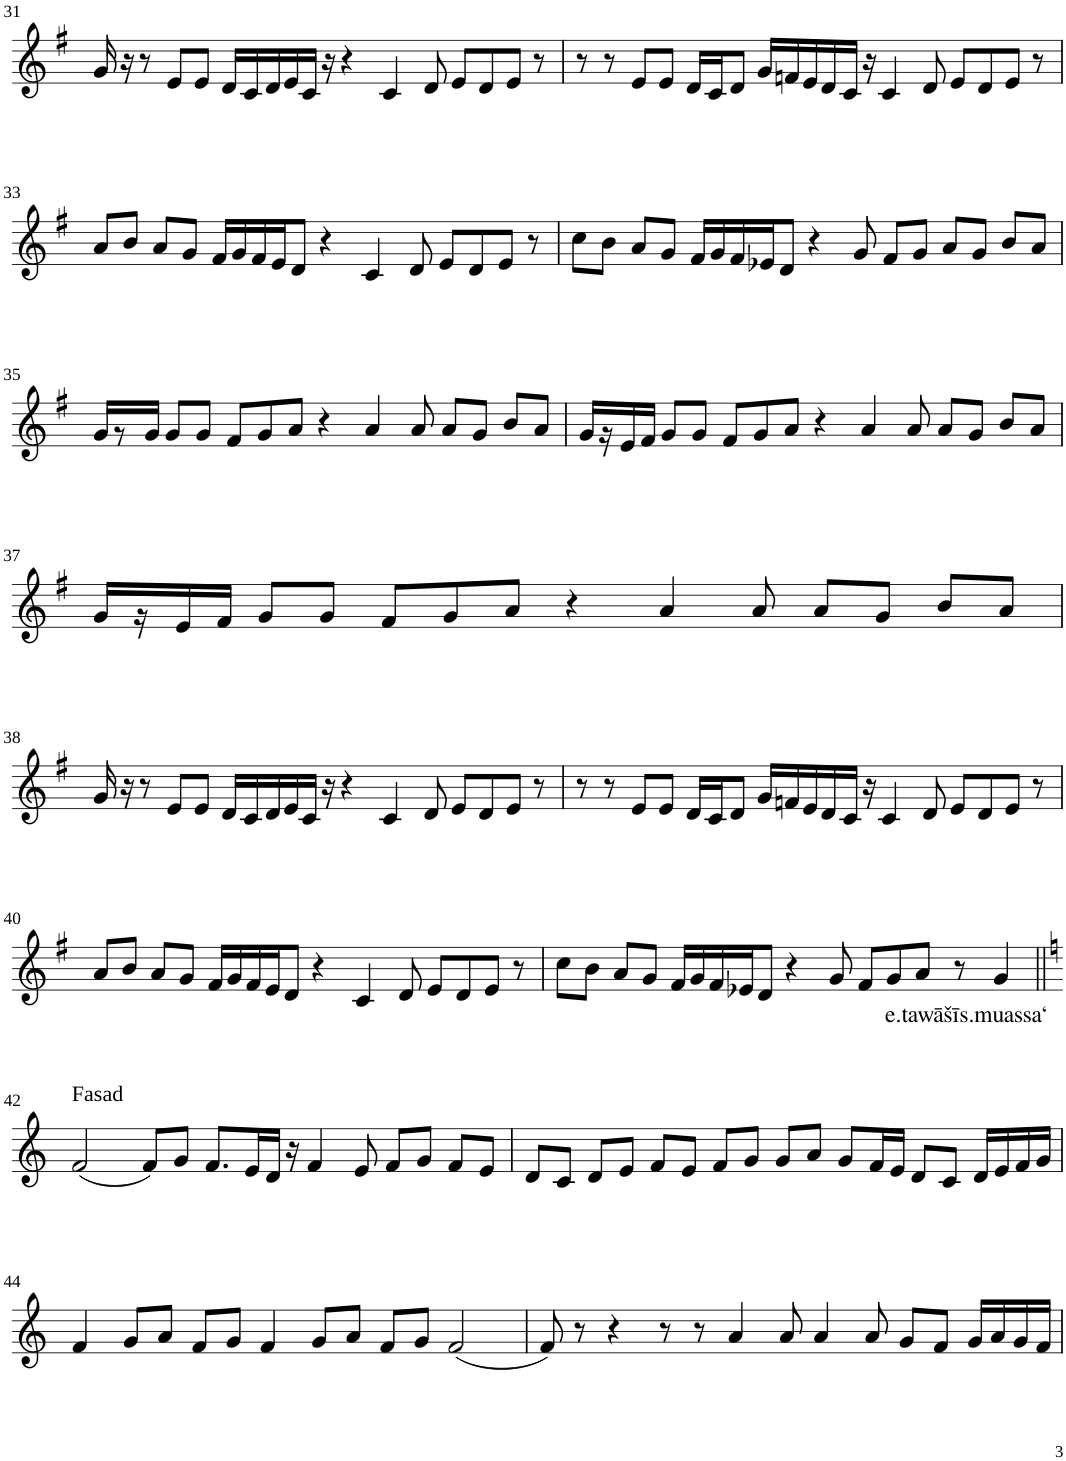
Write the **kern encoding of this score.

**kern	**text
*part1	*part1
*staff1	*staff1
*I"Violin	*
!!LO:PB:g=z
*clefG2	*
*k[f#]	*
*G:	*
*M8/4	*
=31	=31
16g/	.
16r	.
8r	.
8e/L	.
8e/J	.
16d/LL	.
16c/	.
16d/	.
16e/	.
16c/JJ	.
16r	.
4r	.
4c/	.
8d/	.
8e/L	.
8d/	.
8e/J	.
8r	.
=32	=32
8r	.
8r	.
8e/L	.
8e/J	.
16d/LL	.
16c/J	.
8d/J	.
16g/LL	.
16fn/	.
16e/	.
16d/	.
16c/JJ	.
16r	.
4c/	.
8d/	.
8e/L	.
8d/	.
8e/J	.
8r	.
!!LO:LB:g=z
=33	=33
8a/L	.
8b/J	.
8a/L	.
8g/J	.
16f#/LL	.
16g/	.
16f#/	.
16e/J	.
8d/J	.
4r	.
4c/	.
8d/	.
8e/L	.
8d/	.
8e/J	.
8r	.
=34	=34
8cc\L	.
8b\J	.
8a/L	.
8g/J	.
16f#/LL	.
16g/	.
16f#/	.
16e-X/J	.
8d/J	.
4r	.
8g/	.
8f#/L	.
8g/J	.
8a/L	.
8g/J	.
8b/L	.
8a/J	.
!!LO:LB:g=z
=35	=35
16g/KL	.
8r	.
16g/Jk	.
8g/L	.
8g/J	.
8f#/L	.
8g/	.
8a/J	.
4r	.
4a/	.
8a/	.
8a/L	.
8g/J	.
8b/L	.
8a/J	.
=36	=36
16g/LL	.
16r	.
16e/	.
16f#/JJ	.
8g/L	.
8g/J	.
8f#/L	.
8g/	.
8a/J	.
4r	.
4a/	.
8a/	.
8a/L	.
8g/J	.
8b/L	.
8a/J	.
!!LO:LB:g=z
=37	=37
16g/LL	.
16r	.
16e/	.
16f#/JJ	.
8g/L	.
8g/J	.
8f#/L	.
8g/	.
8a/J	.
4r	.
4a/	.
8a/	.
8a/L	.
8g/J	.
8b/L	.
8a/J	.
!!LO:LB:g=z
=38	=38
16g/	.
16r	.
8r	.
8e/L	.
8e/J	.
16d/LL	.
16c/	.
16d/	.
16e/	.
16c/JJ	.
16r	.
4r	.
4c/	.
8d/	.
8e/L	.
8d/	.
8e/J	.
8r	.
=39	=39
8r	.
8r	.
8e/L	.
8e/J	.
16d/LL	.
16c/J	.
8d/J	.
16g/LL	.
16fn/	.
16e/	.
16d/	.
16c/JJ	.
16r	.
4c/	.
8d/	.
8e/L	.
8d/	.
8e/J	.
8r	.
!!LO:LB:g=z
=40	=40
8a/L	.
8b/J	.
8a/L	.
8g/J	.
16f#/LL	.
16g/	.
16f#/	.
16e/J	.
8d/J	.
4r	.
4c/	.
8d/	.
8e/L	.
8d/	.
8e/J	.
8r	.
=41	=41
8cc\L	.
8b\J	.
8a/L	.
8g/J	.
16f#/LL	.
16g/	.
16f#/	.
16e-X/J	.
8d/J	.
4r	.
8g/	.
8f#/L	.
8g/	.
!	!LO:LY:b
8a/J	e.tawāšī
8r	.
!	!LO:LY:b
4g/	s.muassa‘
!!LO:LB:g=z
=42||	=42||
*k[]	*
*C:	*
!LO:TX:a:t=Fasad	!
(2f/	.
8f/L)	.
8g/J	.
8.f/L	.
16e/L	.
16d/JJ	.
16r	.
4f/	.
8e/	.
8f/L	.
8g/J	.
8f/L	.
8e/J	.
=43	=43
8d/L	.
8c/J	.
8d/L	.
8e/J	.
8f/L	.
8e/J	.
8f/L	.
8g/J	.
8g/L	.
8a/J	.
8g/L	.
16f/L	.
16e/JJ	.
8d/L	.
8c/J	.
16d/LL	.
16e/	.
16f/	.
16g/JJ	.
!!LO:LB:g=z
=44	=44
4f/	.
8g/L	.
8a/J	.
8f/L	.
8g/J	.
4f/	.
8g/L	.
8a/J	.
8f/L	.
8g/J	.
(2f/	.
=45	=45
8f/)	.
8r	.
4r	.
8r	.
8r	.
4a/	.
8a/	.
4a/	.
8a/	.
8g/L	.
8f/J	.
16g/LL	.
16a/	.
16g/	.
16f/JJ	.
=	=
*-	*-
